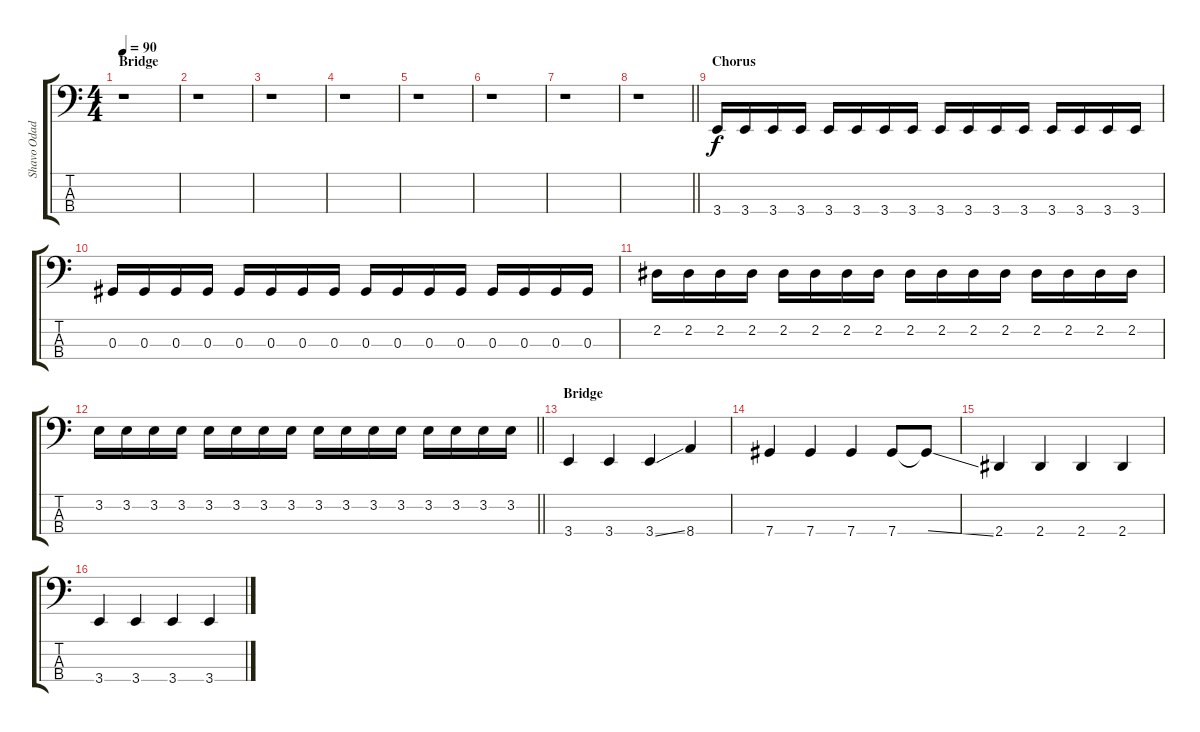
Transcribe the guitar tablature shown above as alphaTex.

\track ("Shavo Odadjian" "Shavo Odad") {instrument electricbassfinger}
\staff {score tabs}
\tuning (Gb2 Db2 Ab1 Db1) {hide}
\ts (4 4)
\section ("" "Bridge")
\tempo 90
\clef f4
\ks c
r.1{dy f} |
r.1 |
r.1 |
r.1 |
r.1 |
r.1 |
r.1 |
\barLineRight lightlight
r.1 |
\section ("" "Chorus")
3.4.16 3.4.16 3.4.16 3.4.16 3.4.16 3.4.16 3.4.16 3.4.16 3.4.16 3.4.16 3.4.16 3.4.16 3.4.16 3.4.16 3.4.16 3.4.16 |
0.3.16 0.3.16 0.3.16 0.3.16 0.3.16 0.3.16 0.3.16 0.3.16 0.3.16 0.3.16 0.3.16 0.3.16 0.3.16 0.3.16 0.3.16 0.3.16 |
2.2.16 2.2.16 2.2.16 2.2.16 2.2.16 2.2.16 2.2.16 2.2.16 2.2.16 2.2.16 2.2.16 2.2.16 2.2.16 2.2.16 2.2.16 2.2.16 |
\barLineRight lightlight
3.2.16 3.2.16 3.2.16 3.2.16 3.2.16 3.2.16 3.2.16 3.2.16 3.2.16 3.2.16 3.2.16 3.2.16 3.2.16 3.2.16 3.2.16 3.2.16 |
\section ("" "Bridge")
3.4.4 3.4.4 3.4{ss}.4 8.4.4 |
7.4.4 7.4.4 7.4.4 7.4.8 7.4{ss t}.8 |
2.4.4 2.4.4 2.4.4 2.4.4 |
3.4.4 3.4.4 3.4.4 3.4.4
